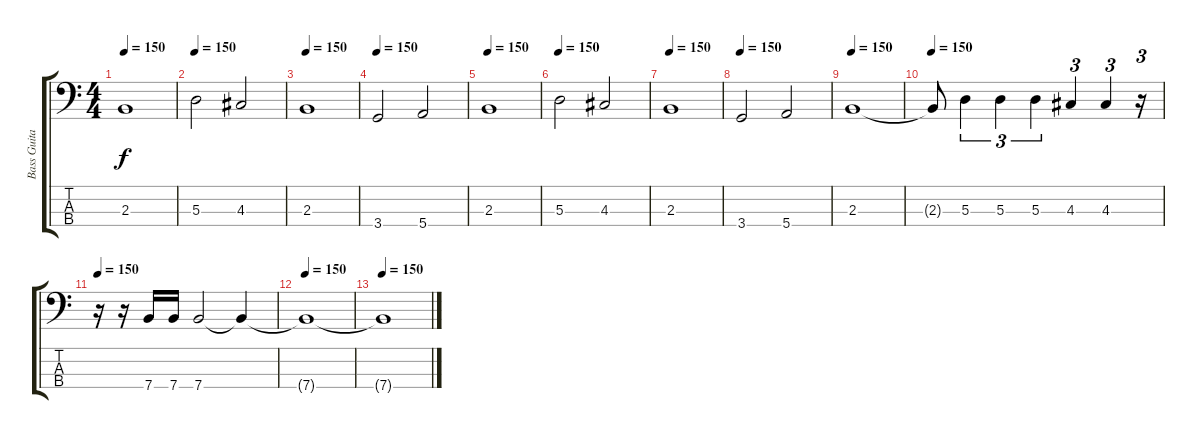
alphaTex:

\track ("Bass Guitar" "Bass Guita") {instrument electricbasspick}
\staff {score tabs}
\tuning (G2 D2 A1 E1) {hide}
\ts (4 4)
\tempo 150
\clef f4
\ks c
2.3.1{dy f} |
\tempo 150
5.3.2 4.3.2 |
\tempo 150
2.3.1 |
\tempo 150
3.4.2 5.4.2 |
\tempo 150
2.3.1 |
\tempo 150
5.3.2 4.3.2 |
\tempo 150
2.3.1 |
\tempo 150
3.4.2 5.4.2 |
\tempo 150
2.3.1 |
\tempo 150
2.3{t}.8 5.3.4{tu (3 2)} 5.3.4{tu (3 2)} 5.3.4{tu (3 2)} 4.3.4{tu (3 2)} 4.3.4{tu (3 2)} r.16{tu (3 2)} |
\tempo 150
r.16 r.16 7.4.16 7.4.16 7.4.2 7.4{t}.4 |
\tempo 150
7.4{t}.1 |
\tempo 150
7.4{t}.1
